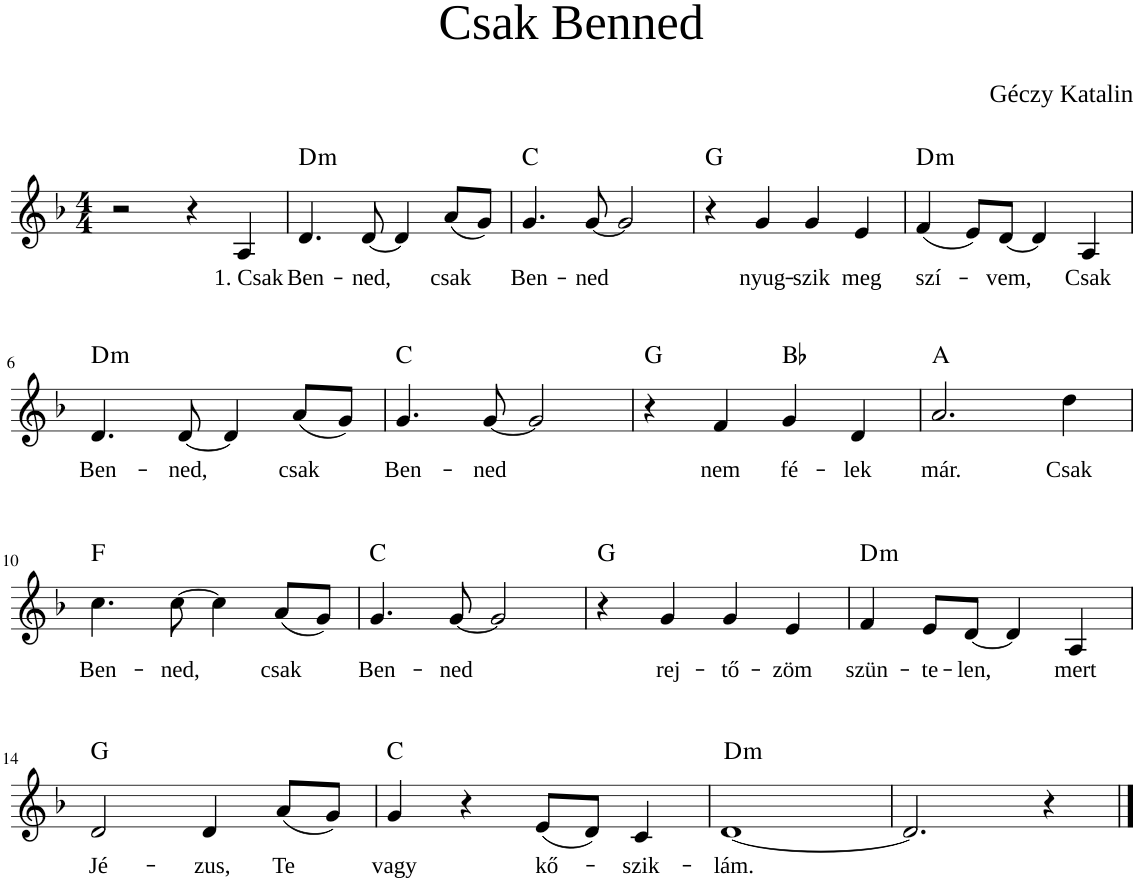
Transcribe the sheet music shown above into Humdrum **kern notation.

**kern	**text	**harte
*part1	*part1	*part1
*staff1	*staff1	*
*I"Choir	*	*
*I'Ch	*	*
*clefG2	*	*
*k[b-]	*	*
*M4/4	*	*
=1	=1	=1
2r	.	.
4r	.	.
!	!LO:LY:b	!
4A/	1. Csak	.
=2	=2	=2
!	!LO:LY:b	!LO:H:kt=m
4.d/	Ben-	D:min
!	!LO:LY:b	!
[8d/	-ned,	.
4d/]	.	.
!	!LO:LY:b	!
(8a/L	csak	.
8g/J)	.	.
=3	=3	=3
!	!LO:LY:b	!LO:H:kt=N.C.
4.g/	Ben-	N
!	!LO:LY:b	!
[8g/	-ned	.
2g/]	.	.
=4	=4	=4
!	!	!LO:H:kt=N.C.
4r	.	N
!	!LO:LY:b	!
4g/	nyug-	.
!	!LO:LY:b	!
4g/	-szik	.
!	!LO:LY:b	!
4e/	meg	.
=5	=5	=5
!	!LO:LY:b	!LO:H:kt=m
(4f/	szí-	D:min
8e/L)	.	.
!	!LO:LY:b	!
[8d/J	-vem,	.
4d/]	.	.
!	!LO:LY:b	!
4A/	Csak	.
!!LO:LB:g=z
=6	=6	=6
!	!LO:LY:b	!LO:H:kt=m
4.d/	Ben-	D:min
!	!LO:LY:b	!
[8d/	-ned,	.
4d/]	.	.
!	!LO:LY:b	!
(8a/L	csak	.
8g/J)	.	.
=7	=7	=7
!	!LO:LY:b	!LO:H:kt=N.C.
4.g/	Ben-	N
!	!LO:LY:b	!
[8g/	-ned	.
2g/]	.	.
=8	=8	=8
!	!	!LO:H:kt=N.C.
4r	.	N
!	!LO:LY:b	!
4f/	nem	.
!	!LO:LY:b	!LO:H:kt=N.C.
4g/	fé-	N
!	!LO:LY:b	!
4d/	-lek	.
=9	=9	=9
!	!LO:LY:b	!LO:H:kt=N.C.
2.a/	már.	N
!	!LO:LY:b	!
4dd\	Csak	.
!!LO:LB:g=z
=10	=10	=10
!	!LO:LY:b	!LO:H:kt=N.C.
4.cc\	Ben-	N
!	!LO:LY:b	!
[8cc\	-ned,	.
4cc\]	.	.
!	!LO:LY:b	!
(8a/L	csak	.
8g/J)	.	.
=11	=11	=11
!	!LO:LY:b	!LO:H:kt=N.C.
4.g/	Ben-	N
!	!LO:LY:b	!
[8g/	-ned	.
2g/]	.	.
=12	=12	=12
!	!	!LO:H:kt=N.C.
4r	.	N
!	!LO:LY:b	!
4g/	rej-	.
!	!LO:LY:b	!
4g/	-tő-	.
!	!LO:LY:b	!
4e/	-zöm	.
=13	=13	=13
!	!LO:LY:b	!LO:H:kt=m
4f/	szün-	D:min
!	!LO:LY:b	!
8e/L	-te-	.
!	!LO:LY:b	!
[8d/J	-len,	.
4d/]	.	.
!	!LO:LY:b	!
4A/	mert	.
!!LO:LB:g=z
=14	=14	=14
!	!LO:LY:b	!LO:H:kt=N.C.
2d/	Jé-	N
!	!LO:LY:b	!
4d/	-zus,	.
!	!LO:LY:b	!
(8a/L	Te	.
8g/J)	.	.
=15	=15	=15
!	!LO:LY:b	!LO:H:kt=N.C.
4g/	vagy	N
4r	.	.
!	!LO:LY:b	!
(8e/L	kő-	.
8d/J)	.	.
!	!LO:LY:b	!
4c/	-szik-	.
=16	=16	=16
!	!LO:LY:b	!LO:H:kt=m
[1d	-lám.	D:min
=17	=17	=17
2.d/]	.	.
4r	.	.
==	==	==
*-	*-	*-
